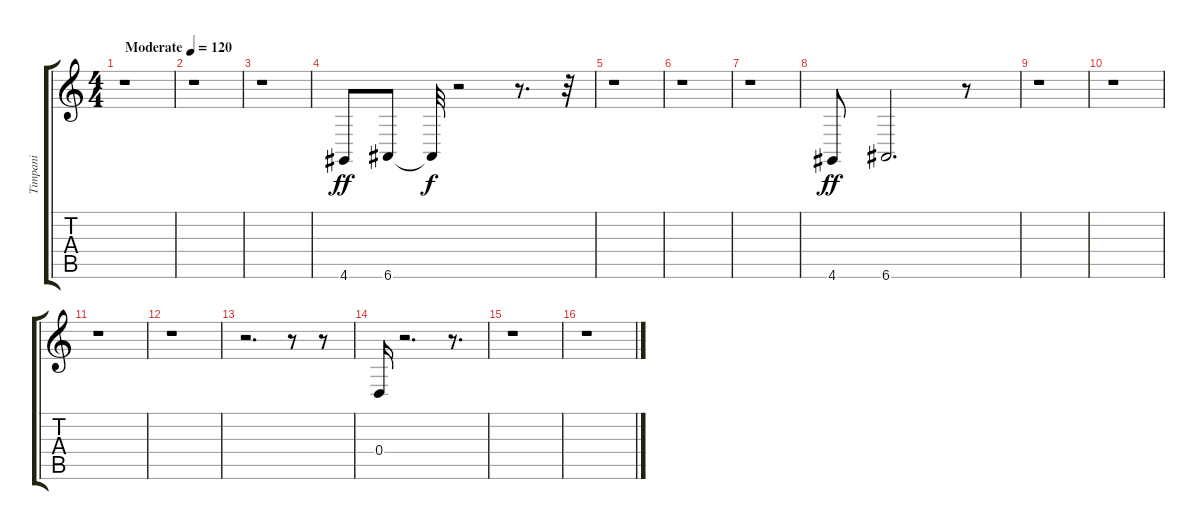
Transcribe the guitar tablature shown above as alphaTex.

\track ("Timpani" "Timpani") {instrument timpani}
\staff {score tabs}
\tuning (E4 B3 G3 D3 A2 E2) {hide}
\ts (4 4)
\tempo (120 "Moderate")
\clef g2
\ks c
r.1{dy ff instrument timpani} |
r.1 |
r.1 |
4.6.8{volume 16} 6.6.8 6.6{t}.32{dy f} r.2 r.8{d} r.32 |
r.1 |
r.1 |
r.1 |
4.6.8{dy ff} 6.6.2{d} r.8 |
r.1 |
r.1 |
r.1 |
r.1 |
r.2{d} r.8 r.8 |
0.4.16 r.2{d} r.8{d} |
r.1 |
r.1
